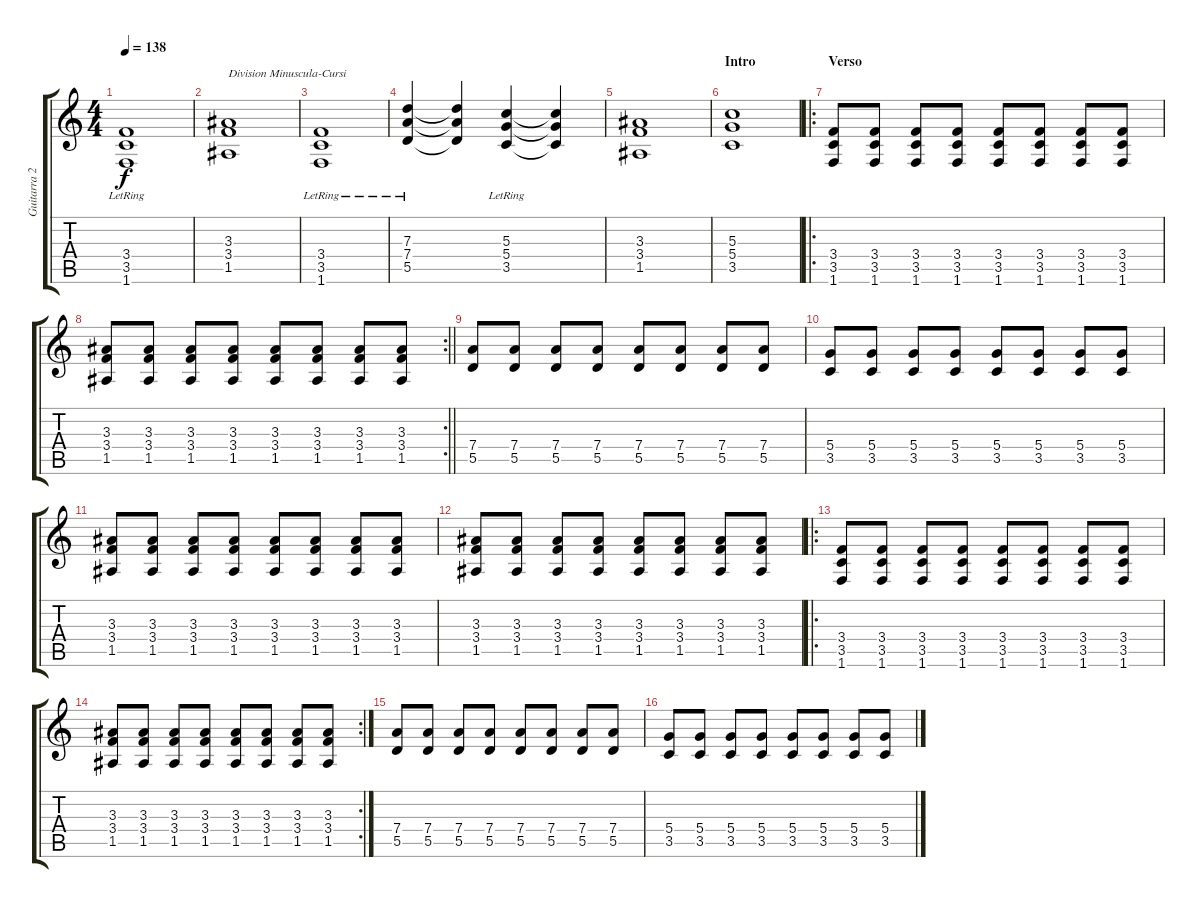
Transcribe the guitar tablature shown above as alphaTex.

\track ("Guitarra 2 " "Guitarra 2") {instrument distortionguitar}
\staff {score tabs}
\tuning (E4 B3 G3 D3 A2 E2) {hide}
\ts (4 4)
\tempo 138
\clef g2
\ks c
(3.4{lr} 3.5{lr} 1.6{lr}).1{dy f instrument distortionguitar} |
(3.3 3.4 1.5).1{txt "Division Minuscula-Cursi"} |
(3.4{lr} 3.5{lr} 1.6{lr}).1 |
(7.3{lr} 7.4{lr} 5.5{lr}).4 (7.3{t} 7.4{t} 5.5{t}).4 (5.3{lr} 5.4{lr} 3.5{lr}).4 (5.3{t} 5.4{t} 3.5{t}).4 |
(3.3 3.4 1.5).1 |
\section ("" "Intro")
(5.3 5.4 3.5).1 |
\ro
\section ("" "Verso")
(3.4 3.5 1.6).8 (3.4 3.5 1.6).8 (3.4 3.5 1.6).8 (3.4 3.5 1.6).8 (3.4 3.5 1.6).8 (3.4 3.5 1.6).8 (3.4 3.5 1.6).8 (3.4 3.5 1.6).8 |
\rc 2
\barLineRight lightlight
(3.3 3.4 1.5).8 (3.3 3.4 1.5).8 (3.3 3.4 1.5).8 (3.3 3.4 1.5).8 (3.3 3.4 1.5).8 (3.3 3.4 1.5).8 (3.3 3.4 1.5).8 (3.3 3.4 1.5).8 |
(7.4 5.5).8 (7.4 5.5).8 (7.4 5.5).8 (7.4 5.5).8 (7.4 5.5).8 (7.4 5.5).8 (7.4 5.5).8 (7.4 5.5).8 |
(5.4 3.5).8 (5.4 3.5).8 (5.4 3.5).8 (5.4 3.5).8 (5.4 3.5).8 (5.4 3.5).8 (5.4 3.5).8 (5.4 3.5).8 |
(3.3 3.4 1.5).8 (3.3 3.4 1.5).8 (3.3 3.4 1.5).8 (3.3 3.4 1.5).8 (3.3 3.4 1.5).8 (3.3 3.4 1.5).8 (3.3 3.4 1.5).8 (3.3 3.4 1.5).8 |
(3.3 3.4 1.5).8 (3.3 3.4 1.5).8 (3.3 3.4 1.5).8 (3.3 3.4 1.5).8 (3.3 3.4 1.5).8 (3.3 3.4 1.5).8 (3.3 3.4 1.5).8 (3.3 3.4 1.5).8 |
\ro
(3.4 3.5 1.6).8 (3.4 3.5 1.6).8 (3.4 3.5 1.6).8 (3.4 3.5 1.6).8 (3.4 3.5 1.6).8 (3.4 3.5 1.6).8 (3.4 3.5 1.6).8 (3.4 3.5 1.6).8 |
\rc 2
(3.3 3.4 1.5).8 (3.3 3.4 1.5).8 (3.3 3.4 1.5).8 (3.3 3.4 1.5).8 (3.3 3.4 1.5).8 (3.3 3.4 1.5).8 (3.3 3.4 1.5).8 (3.3 3.4 1.5).8 |
(7.4 5.5).8 (7.4 5.5).8 (7.4 5.5).8 (7.4 5.5).8 (7.4 5.5).8 (7.4 5.5).8 (7.4 5.5).8 (7.4 5.5).8 |
(5.4 3.5).8 (5.4 3.5).8 (5.4 3.5).8 (5.4 3.5).8 (5.4 3.5).8 (5.4 3.5).8 (5.4 3.5).8 (5.4 3.5).8
